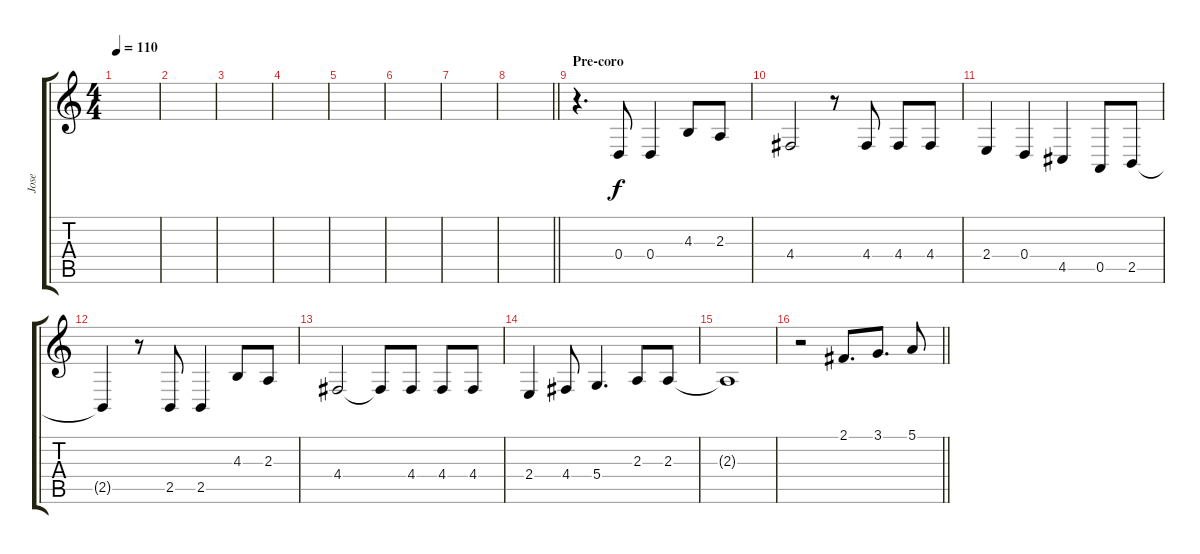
\track ("Jose" "Jose") {instrument flute}
\staff {score tabs}
\tuning (E4 B3 G3 D3 A2 E2) {hide}
\ts (4 4)
\tempo 110
\clef g2
\ks c
|
|
|
|
|
|
|
\barLineRight lightlight
|
\section ("" "Pre-coro")
r.4{d} 0.4.8{dy f} 0.4.4 4.3.8 2.3.8 |
4.4.2 r.8 4.4.8 4.4.8 4.4.8 |
2.4.4 0.4.4 4.5.4 0.5.8 2.5.8 |
2.5{t}.4 r.8 2.5.8 2.5.4 4.3.8 2.3.8 |
4.4.2 4.4{t}.8 4.4.8 4.4.8 4.4.8 |
2.4.4 4.4.8 5.4.4{d} 2.3.8 2.3.8 |
2.3{t}.1 |
\barLineRight lightlight
r.2 2.1.8{d} 3.1.8{d} 5.1.8
